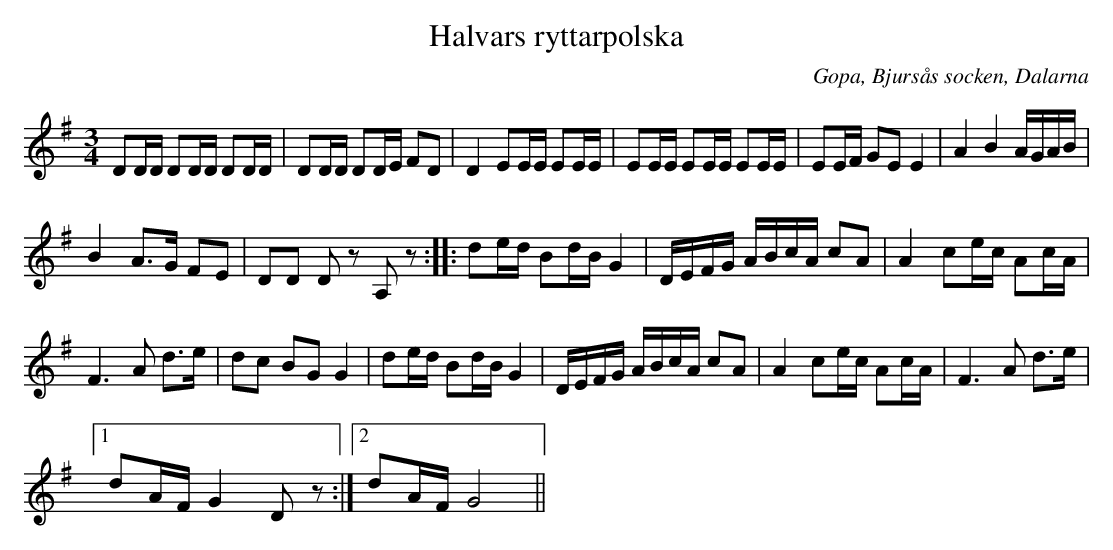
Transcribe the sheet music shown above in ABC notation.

X:1
T:Halvars ryttarpolska
O:Gopa, Bjursås socken, Dalarna
L:1/16
M:3/4
K:G
 D2DD D2DD D2DD | D2DD D2DE F2D2 | D4 E2EE E2EE | E2EE E2EE E2EE | E2EF G2E2 E4 | A4 B4 AGAB | %6
 B4 A2>G2 F2E2 | D2D2 D2 z2 A,2 z2 ::[K:G] d2ed B2dB G4 | DEFG ABcA c2A2 | A4 c2ec A2cA | %11
 F6 A2 d2>e2 | d2c2 B2G2 G4 | d2ed B2dB G4 | DEFG ABcA c2A2 | A4 c2ec A2cA | F6 A2 d2>e2 |1 %17
 d2AF G4 D2 z2 :|2 d2AF G8 ||
